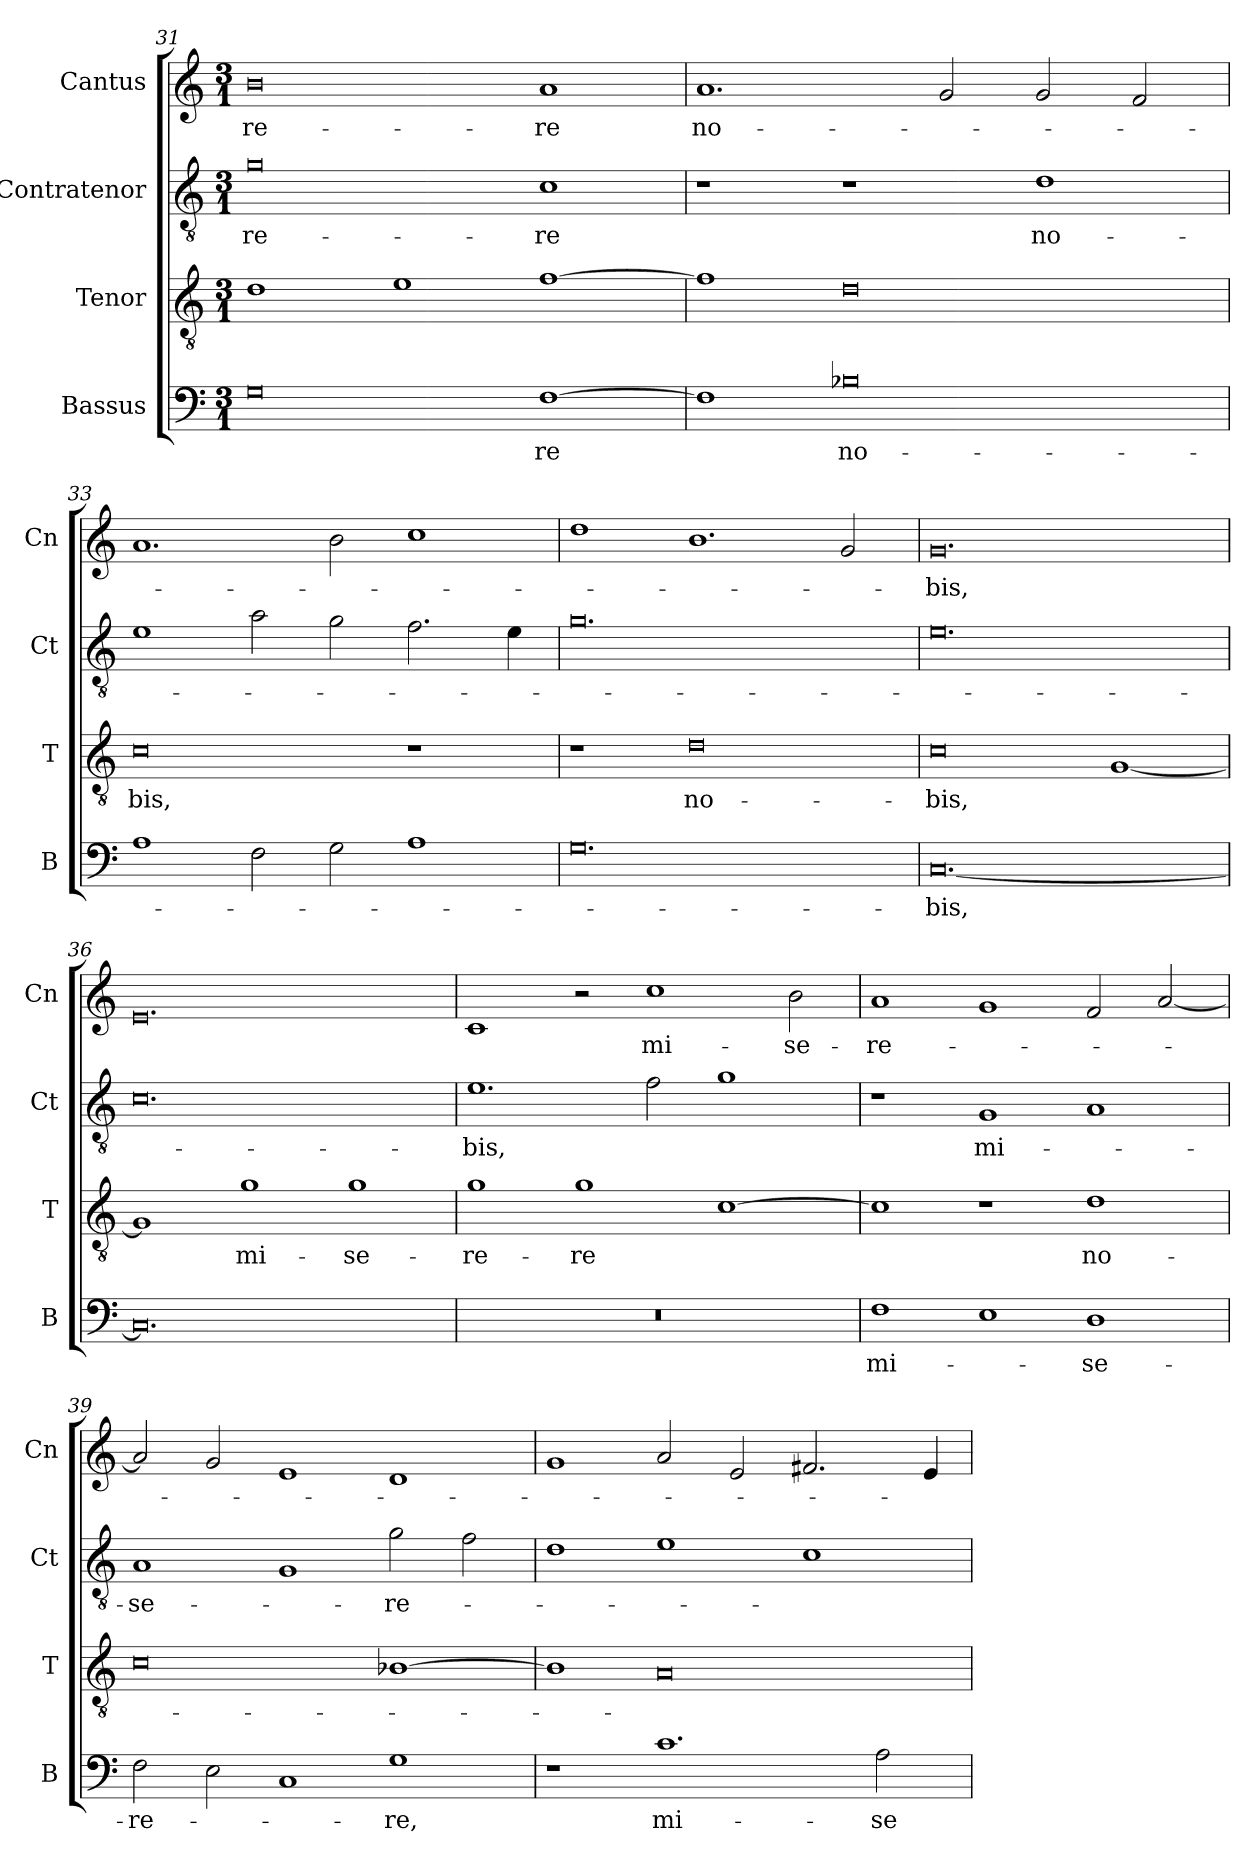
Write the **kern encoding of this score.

**kern	**text	**kern	**text	**kern	**text	**kern	**text
*part4	*part4	*part3	*part3	*part2	*part2	*part1	*part1
*staff4	*staff4	*staff3	*staff3	*staff2	*staff2	*staff1	*staff1
*I"Bassus	*	*I"Tenor	*	*I"Contratenor	*	*I"Cantus	*
*I'B	*	*I'T	*	*I'Ct	*	*I'Cn	*
*clefF4	*	*clefGv2	*	*clefGv2	*	*clefG2	*
*k[]	*	*k[]	*	*k[]	*	*k[]	*
*M3/1	*	*M3/1	*	*M3/1	*	*M3/1	*
=31	=31	=31	=31	=31	=31	=31	=31
0G	.	1d	.	0g	-re-	0b	-re-
.	.	1e	.	.	.	.	.
[1F	-re	[1f	.	1c	-re	1a	-re
=32	=32	=32	=32	=32	=32	=32	=32
1F]	.	1f]	.	1r	.	1.a	no-
0B-X	no-	0d	.	1r	.	.	.
.	.	.	.	.	.	2g/	.
.	.	.	.	1d	no-	2g/	.
.	.	.	.	.	.	2f/	.
=33	=33	=33	=33	=33	=33	=33	=33
1A	.	0c	-bis,	1e	.	1.a	.
2F\	.	.	.	2a\	.	.	.
2G\	.	.	.	2g\	.	2b\	.
1A	.	1r	.	2.f\	.	1cc	.
.	.	.	.	4e\	.	.	.
=34	=34	=34	=34	=34	=34	=34	=34
0.G	.	1r	.	0.g	.	1dd	.
.	.	0d	no-	.	.	1.b	.
.	.	.	.	.	.	2g/	.
=35	=35	=35	=35	=35	=35	=35	=35
[0.C	-bis,	0c	-bis,	0.e	.	0.g	-bis,
.	.	[1G	.	.	.	.	.
=36	=36	=36	=36	=36	=36	=36	=36
0.C]	.	1G]	.	0.c	.	0.e	.
.	.	1g	mi-	.	.	.	.
.	.	1g	-se-	.	.	.	.
=37	=37	=37	=37	=37	=37	=37	=37
0.r	.	1g	-re-	1.e	-bis,	1c	.
.	.	1g	-re	.	.	2r	.
.	.	.	.	2f\	.	1cc	mi-
.	.	[1c	.	1g	.	.	.
.	.	.	.	.	.	2b\	-se-
=38	=38	=38	=38	=38	=38	=38	=38
1F	mi-	1c]	.	1r	.	1a	-re-
1E	.	1r	.	1G	mi-	1g	.
1D	-se-	1d	no-	1A	.	2f/	.
.	.	.	.	.	.	[2a/	.
=39	=39	=39	=39	=39	=39	=39	=39
2F\	-re-	0c	.	1A	-se-	2a/]	.
2E\	.	.	.	.	.	2g/	.
1C	.	.	.	1G	.	1e	.
1G	-re,	[1B-X	.	2g\	-re-	1d	.
.	.	.	.	2f\	.	.	.
=40	=40	=40	=40	=40	=40	=40	=40
1r	.	1B-]	.	1d	.	1g	.
1.c	mi-	0A	.	1e	.	2a/	.
.	.	.	.	.	.	2e/	.
.	.	.	.	1c	.	2.f#X/	.
2A\	-se-	.	.	.	.	.	.
.	.	.	.	.	.	4e/	.
=	=	=	=	=	=	=	=
*-	*-	*-	*-	*-	*-	*-	*-
